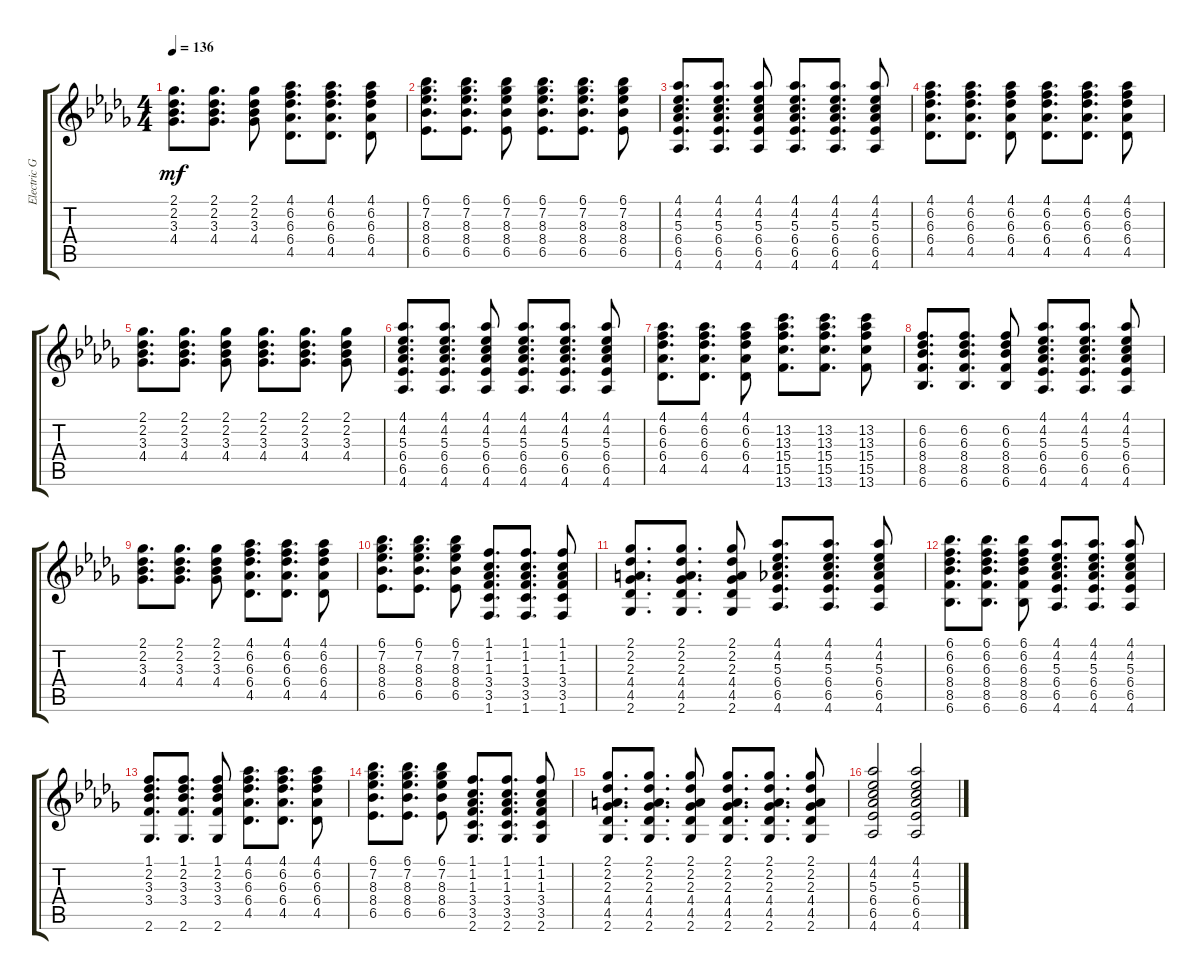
\track ("Electric Guitar 2" "Electric G") {instrument distortionguitar}
\staff {score tabs}
\tuning (E4 B3 G3 D3 A2 E2) {hide}
\ts (4 4)
\tempo 136
\clef g2
\ks db
(2.1 2.2 3.3 4.4).8{d dy mf} (2.1 2.2 3.3 4.4).8{d} (2.1 2.2 3.3 4.4).8 (4.1 6.2 6.3 6.4 4.5).8{d} (4.1 6.2 6.3 6.4 4.5).8{d} (4.1 6.2 6.3 6.4 4.5).8 |
(6.1 7.2 8.3 8.4 6.5).8{d} (6.1 7.2 8.3 8.4 6.5).8{d} (6.1 7.2 8.3 8.4 6.5).8 (6.1 7.2 8.3 8.4 6.5).8{d} (6.1 7.2 8.3 8.4 6.5).8{d} (6.1 7.2 8.3 8.4 6.5).8 |
(4.1 4.2 5.3 6.4 6.5 4.6).8{d} (4.1 4.2 5.3 6.4 6.5 4.6).8{d} (4.1 4.2 5.3 6.4 6.5 4.6).8 (4.1 4.2 5.3 6.4 6.5 4.6).8{d} (4.1 4.2 5.3 6.4 6.5 4.6).8{d} (4.1 4.2 5.3 6.4 6.5 4.6).8 |
(4.1 6.2 6.3 6.4 4.5).8{d} (4.1 6.2 6.3 6.4 4.5).8{d} (4.1 6.2 6.3 6.4 4.5).8 (4.1 6.2 6.3 6.4 4.5).8{d} (4.1 6.2 6.3 6.4 4.5).8{d} (4.1 6.2 6.3 6.4 4.5).8 |
(2.1 2.2 3.3 4.4).8{d} (2.1 2.2 3.3 4.4).8{d} (2.1 2.2 3.3 4.4).8 (2.1 2.2 3.3 4.4).8{d} (2.1 2.2 3.3 4.4).8{d} (2.1 2.2 3.3 4.4).8 |
(4.1 4.2 5.3 6.4 6.5 4.6).8{d} (4.1 4.2 5.3 6.4 6.5 4.6).8{d} (4.1 4.2 5.3 6.4 6.5 4.6).8 (4.1 4.2 5.3 6.4 6.5 4.6).8{d} (4.1 4.2 5.3 6.4 6.5 4.6).8{d} (4.1 4.2 5.3 6.4 6.5 4.6).8 |
(4.1 6.2 6.3 6.4 4.5).8{d} (4.1 6.2 6.3 6.4 4.5).8{d} (4.1 6.2 6.3 6.4 4.5).8 (13.2 13.3 15.4 15.5 13.6).8{d} (13.2 13.3 15.4 15.5 13.6).8{d} (13.2 13.3 15.4 15.5 13.6).8 |
(6.2 6.3 8.4 8.5 6.6).8{d} (6.2 6.3 8.4 8.5 6.6).8{d} (6.2 6.3 8.4 8.5 6.6).8 (4.1 4.2 5.3 6.4 6.5 4.6).8{d} (4.1 4.2 5.3 6.4 6.5 4.6).8{d} (4.1 4.2 5.3 6.4 6.5 4.6).8 |
(2.1 2.2 3.3 4.4).8{d} (2.1 2.2 3.3 4.4).8{d} (2.1 2.2 3.3 4.4).8 (4.1 6.2 6.3 6.4 4.5).8{d} (4.1 6.2 6.3 6.4 4.5).8{d} (4.1 6.2 6.3 6.4 4.5).8 |
(6.1 7.2 8.3 8.4 6.5).8{d} (6.1 7.2 8.3 8.4 6.5).8{d} (6.1 7.2 8.3 8.4 6.5).8 (1.1 1.2 1.3 3.4 3.5 1.6).8{d} (1.1 1.2 1.3 3.4 3.5 1.6).8{d} (1.1 1.2 1.3 3.4 3.5 1.6).8 |
(2.1 2.2 2.3 4.4 4.5 2.6).8{d} (2.1 2.2 2.3 4.4 4.5 2.6).8{d} (2.1 2.2 2.3 4.4 4.5 2.6).8 (4.1 4.2 5.3 6.4 6.5 4.6).8{d} (4.1 4.2 5.3 6.4 6.5 4.6).8{d} (4.1 4.2 5.3 6.4 6.5 4.6).8 |
(6.1 6.2 6.3 8.4 8.5 6.6).8{d} (6.1 6.2 6.3 8.4 8.5 6.6).8{d} (6.1 6.2 6.3 8.4 8.5 6.6).8 (4.1 4.2 5.3 6.4 6.5 4.6).8{d} (4.1 4.2 5.3 6.4 6.5 4.6).8{d} (4.1 4.2 5.3 6.4 6.5 4.6).8 |
(1.1 2.2 3.3 3.4 2.6).8{d} (1.1 2.2 3.3 3.4 2.6).8{d} (1.1 2.2 3.3 3.4 2.6).8 (4.1 6.2 6.3 6.4 4.5).8{d} (4.1 6.2 6.3 6.4 4.5).8{d} (4.1 6.2 6.3 6.4 4.5).8 |
(6.1 7.2 8.3 8.4 6.5).8{d} (6.1 7.2 8.3 8.4 6.5).8{d} (6.1 7.2 8.3 8.4 6.5).8 (1.1 1.2 1.3 3.4 3.5 2.6).8{d} (1.1 1.2 1.3 3.4 3.5 2.6).8{d} (1.1 1.2 1.3 3.4 3.5 2.6).8 |
(2.1 2.2 2.3 4.4 4.5 2.6).8{d} (2.1 2.2 2.3 4.4 4.5 2.6).8{d} (2.1 2.2 2.3 4.4 4.5 2.6).8 (2.1 2.2 2.3 4.4 4.5 2.6).8{d} (2.1 2.2 2.3 4.4 4.5 2.6).8{d} (2.1 2.2 2.3 4.4 4.5 2.6).8 |
(4.1 4.2 5.3 6.4 6.5 4.6).2 (4.1 4.2 5.3 6.4 6.5 4.6).2
